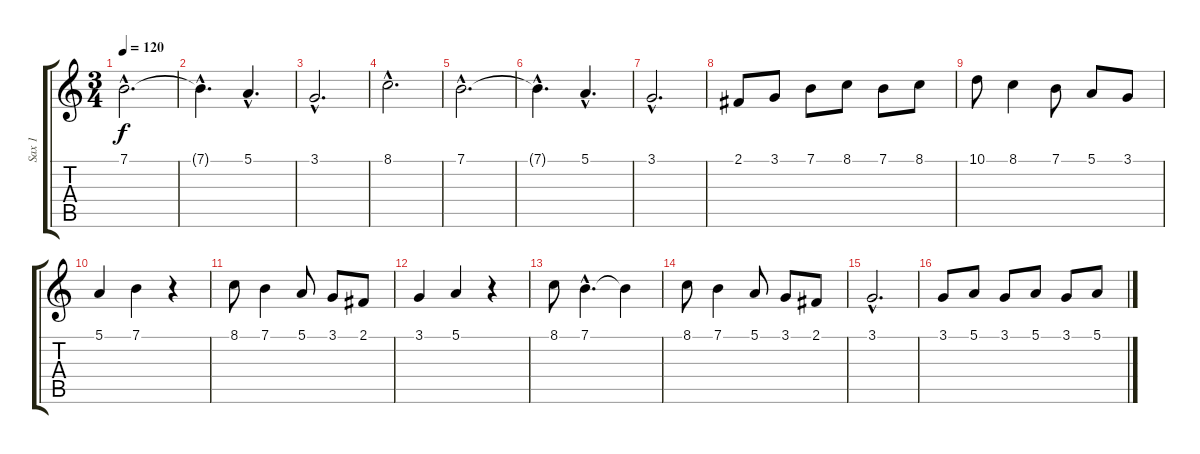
\track ("Sax 1" "Sax 1") {instrument altosax}
\staff {score tabs}
\tuning (E4 B3 G3 D3 A2 E2) {hide}
\ts (3 4)
\tempo 120
\clef g2
\ks c
7.1{hac}.2{d dy f} |
7.1{hac t}.4{d} 5.1{hac}.4{d} |
3.1{hac}.2{d} |
8.1{hac}.2{d} |
7.1{hac}.2{d} |
7.1{hac t}.4{d} 5.1{hac}.4{d} |
3.1{hac}.2{d} |
2.1.8 3.1.8 7.1.8 8.1.8 7.1.8 8.1.8 |
10.1.8 8.1.4 7.1.8 5.1.8 3.1.8 |
5.1.4 7.1.4 r.4 |
8.1.8 7.1.4 5.1.8 3.1.8 2.1.8 |
3.1.4 5.1.4 r.4 |
8.1.8 7.1{hac}.4{d} 7.1{t}.4 |
8.1.8 7.1.4 5.1.8 3.1.8 2.1.8 |
3.1{hac}.2{d balance 0} |
3.1.8 5.1.8 3.1.8 5.1.8 3.1.8 5.1.8
